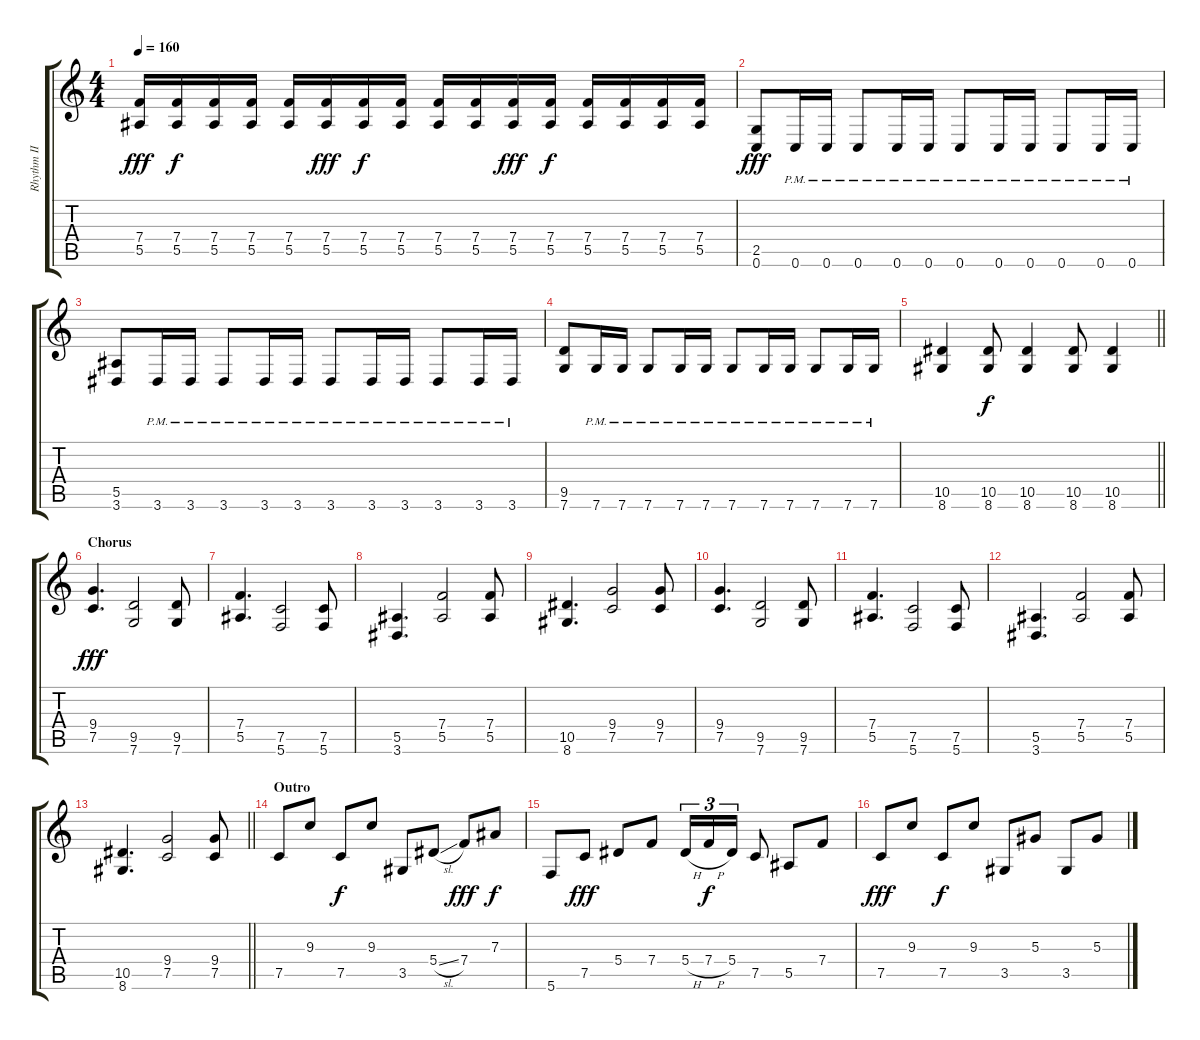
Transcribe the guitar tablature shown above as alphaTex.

\track ("Rhythm II" "Rhythm II") {instrument distortionguitar}
\staff {score tabs}
\tuning (C4 G3 Eb3 Bb2 F2 C2) {hide}
\ts (4 4)
\tempo 160
\clef g2
\ks c
(7.4 5.5).16{dy fff} (7.4 5.5).16{dy f} (7.4 5.5).16 (7.4 5.5).16 (7.4 5.5).16 (7.4 5.5).16{dy fff} (7.4 5.5).16{dy f} (7.4 5.5).16 (7.4 5.5).16 (7.4 5.5).16 (7.4 5.5).16{dy fff} (7.4 5.5).16{dy f} (7.4 5.5).16 (7.4 5.5).16 (7.4 5.5).16 (7.4 5.5).16 |
(2.5 0.6).8{dy fff} 0.6{pm}.16 0.6{pm}.16 0.6{pm}.8 0.6{pm}.16 0.6{pm}.16 0.6{pm}.8 0.6{pm}.16 0.6{pm}.16 0.6{pm}.8 0.6{pm}.16 0.6{pm}.16 |
(5.5 3.6).8 3.6{pm}.16 3.6{pm}.16 3.6{pm}.8 3.6{pm}.16 3.6{pm}.16 3.6{pm}.8 3.6{pm}.16 3.6{pm}.16 3.6{pm}.8 3.6{pm}.16 3.6{pm}.16 |
(9.5 7.6).8 7.6{pm}.16 7.6{pm}.16 7.6{pm}.8 7.6{pm}.16 7.6{pm}.16 7.6{pm}.8 7.6{pm}.16 7.6{pm}.16 7.6{pm}.8 7.6{pm}.16 7.6{pm}.16 |
\barLineRight lightlight
(10.5 8.6).4 (10.5 8.6).8{dy f} (10.5 8.6).4 (10.5 8.6).8 (10.5 8.6).4 |
\section ("" "Chorus")
(9.4 7.5).4{d dy fff} (9.5 7.6).2 (9.5 7.6).8 |
(7.4 5.5).4{d} (7.5 5.6).2 (7.5 5.6).8 |
(5.5 3.6).4{d} (7.4 5.5).2 (7.4 5.5).8 |
(10.5 8.6).4{d} (9.4 7.5).2 (9.4 7.5).8 |
(9.4 7.5).4{d} (9.5 7.6).2 (9.5 7.6).8 |
(7.4 5.5).4{d} (7.5 5.6).2 (7.5 5.6).8 |
(5.5 3.6).4{d} (7.4 5.5).2 (7.4 5.5).8 |
\barLineRight lightlight
(10.5 8.6).4{d} (9.4 7.5).2 (9.4 7.5).8 |
\section ("" "Outro")
7.5.8 9.3.8 7.5.8{dy f} 9.3.8 3.5.8 5.4{sl}.8 7.4.8{dy fff} 7.3.8{dy f} |
5.6.8 7.5.8{dy fff} 5.4.8 7.4.8 5.4{h}.16{tu (3 2)} 7.4{h}.16{tu (3 2) dy f} 5.4.16{tu (3 2)} 7.5.8 5.5.8 7.4.8 |
7.5.8{dy fff} 9.3.8 7.5.8{dy f} 9.3.8 3.5.8 5.3.8 3.5.8 5.3.8
